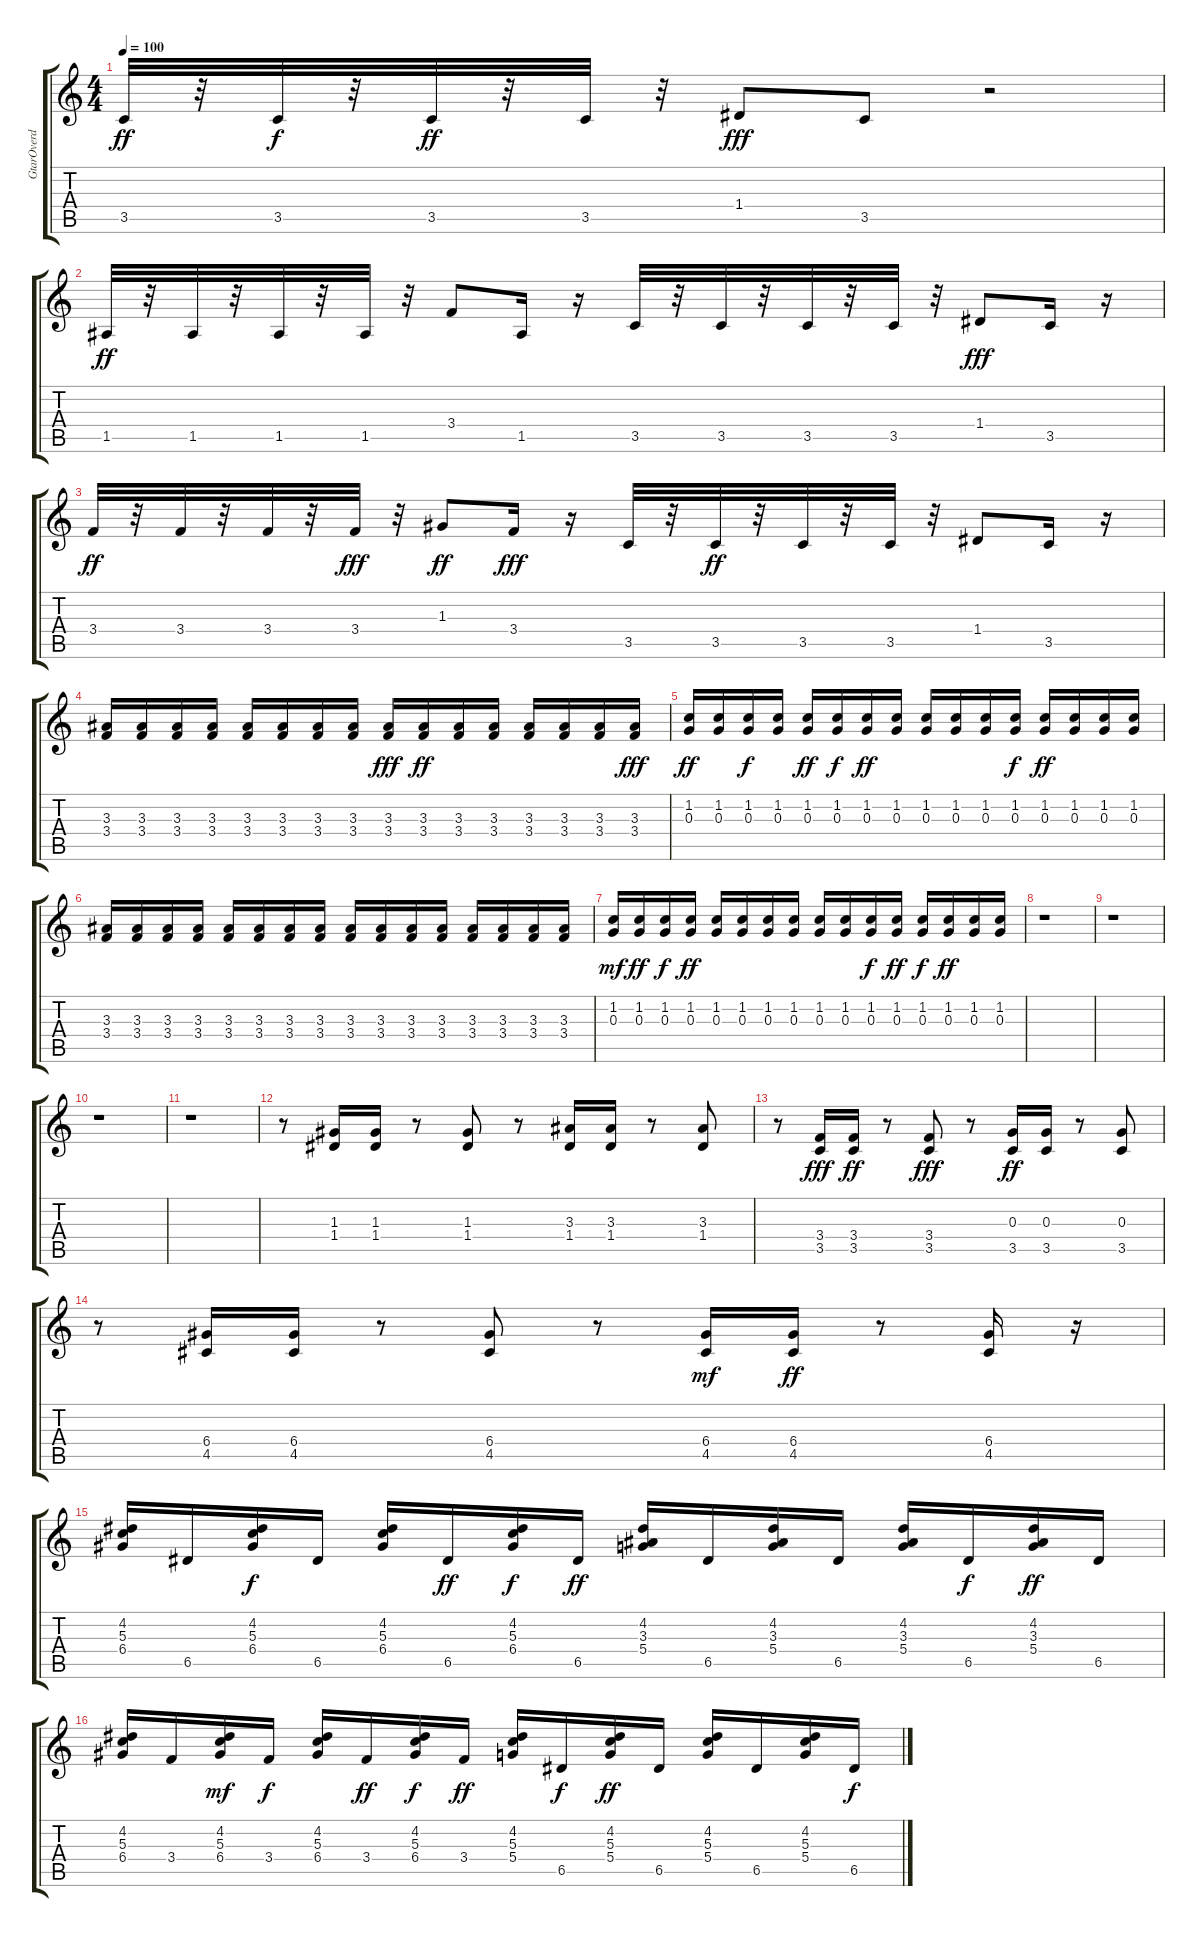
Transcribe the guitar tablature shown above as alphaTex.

\track ("GtarOverd" "GtarOverd") {instrument overdrivenguitar}
\staff {score tabs}
\tuning (E4 B3 G3 D3 A2 E2) {hide}
\ts (4 4)
\tempo 100
\clef g2
\ks c
3.5.32{dy ff} r.32 3.5.32{dy f} r.32 3.5.32{dy ff} r.32 3.5.32 r.32 1.4.8{dy fff} 3.5.8 r.2 |
1.5.32{dy ff} r.32 1.5.32 r.32 1.5.32 r.32 1.5.32 r.32 3.4.8 1.5.16 r.16 3.5.32 r.32 3.5.32 r.32 3.5.32 r.32 3.5.32 r.32 1.4.8{dy fff} 3.5.16 r.16 |
3.4.32{dy ff} r.32 3.4.32 r.32 3.4.32 r.32 3.4.32{dy fff} r.32 1.3.8{dy ff} 3.4.16{dy fff} r.16 3.5.32 r.32 3.5.32{dy ff} r.32 3.5.32 r.32 3.5.32 r.32 1.4.8 3.5.16 r.16 |
(3.3 3.4).16 (3.3 3.4).16 (3.3 3.4).16 (3.3 3.4).16 (3.3 3.4).16 (3.3 3.4).16 (3.3 3.4).16 (3.3 3.4).16 (3.3 3.4).16{dy fff} (3.3 3.4).16{dy ff} (3.3 3.4).16 (3.3 3.4).16 (3.3 3.4).16 (3.3 3.4).16 (3.3 3.4).16 (3.3 3.4).16{dy fff} |
(1.2 0.3).16{dy ff} (1.2 0.3).16 (1.2 0.3).16{dy f} (1.2 0.3).16 (1.2 0.3).16{dy ff} (1.2 0.3).16{dy f} (1.2 0.3).16{dy ff} (1.2 0.3).16 (1.2 0.3).16 (1.2 0.3).16 (1.2 0.3).16 (1.2 0.3).16{dy f} (1.2 0.3).16{dy ff} (1.2 0.3).16 (1.2 0.3).16 (1.2 0.3).16 |
(3.3 3.4).16 (3.3 3.4).16 (3.3 3.4).16 (3.3 3.4).16 (3.3 3.4).16 (3.3 3.4).16 (3.3 3.4).16 (3.3 3.4).16 (3.3 3.4).16 (3.3 3.4).16 (3.3 3.4).16 (3.3 3.4).16 (3.3 3.4).16 (3.3 3.4).16 (3.3 3.4).16 (3.3 3.4).16 |
(1.2 0.3).16{dy mf} (1.2 0.3).16{dy ff} (1.2 0.3).16{dy f} (1.2 0.3).16{dy ff} (1.2 0.3).16 (1.2 0.3).16 (1.2 0.3).16 (1.2 0.3).16 (1.2 0.3).16 (1.2 0.3).16 (1.2 0.3).16{dy f} (1.2 0.3).16{dy ff} (1.2 0.3).16{dy f} (1.2 0.3).16{dy ff} (1.2 0.3).16 (1.2 0.3).16 |
r.1 |
r.1 |
r.1 |
r.1 |
r.8 (1.3 1.4).16 (1.3 1.4).16 r.8 (1.3 1.4).8 r.8 (3.3 1.4).16 (3.3 1.4).16 r.8 (3.3 1.4).8 |
r.8 (3.4 3.5).16{dy fff} (3.4 3.5).16{dy ff} r.8 (3.4 3.5).8{dy fff} r.8 (0.3 3.5).16{dy ff} (0.3 3.5).16 r.8 (0.3 3.5).8 |
r.8 (6.4 4.5).16 (6.4 4.5).16 r.8 (6.4 4.5).8 r.8 (6.4 4.5).16{dy mf} (6.4 4.5).16{dy ff} r.8 (6.4 4.5).16 r.16 |
(4.2 5.3 6.4).16 6.5.16 (4.2 5.3 6.4).16{dy f} 6.5.16 (4.2 5.3 6.4).16 6.5.16{dy ff} (4.2 5.3 6.4).16{dy f} 6.5.16{dy ff} (4.2 3.3 5.4).16 6.5.16 (4.2 3.3 5.4).16 6.5.16 (4.2 3.3 5.4).16 6.5.16{dy f} (4.2 3.3 5.4).16{dy ff} 6.5.16 |
(4.2 5.3 6.4).16 3.4.16 (4.2 5.3 6.4).16{dy mf} 3.4.16{dy f} (4.2 5.3 6.4).16 3.4.16{dy ff} (4.2 5.3 6.4).16{dy f} 3.4.16{dy ff} (4.2 5.3 5.4).16 6.5.16{dy f} (4.2 5.3 5.4).16{dy ff} 6.5.16 (4.2 5.3 5.4).16 6.5.16 (4.2 5.3 5.4).16 6.5.16{dy f}
